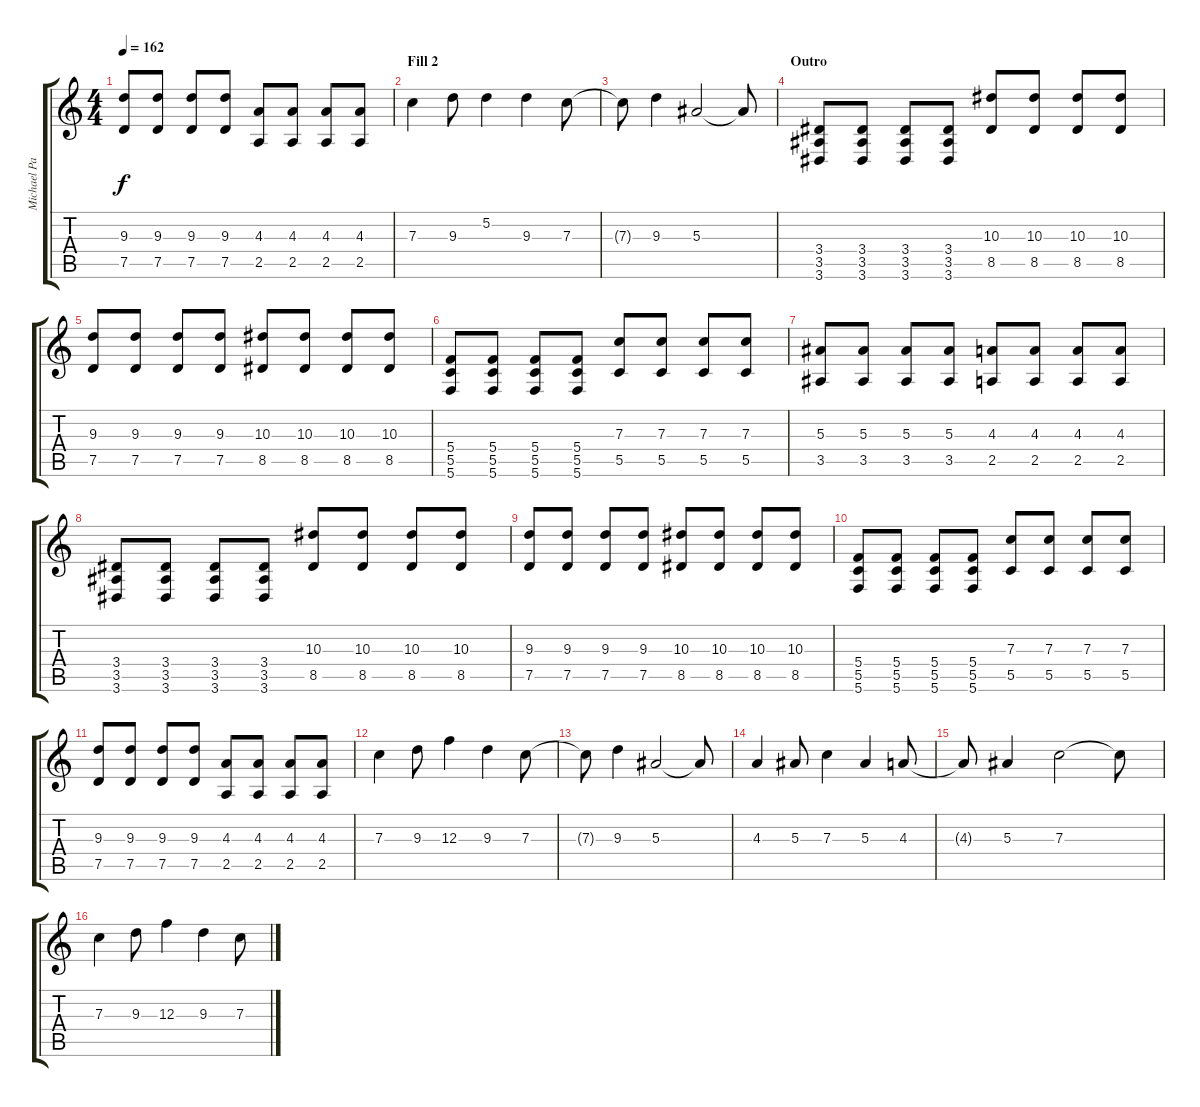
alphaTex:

\track ("Michael Padget" "Michael Pa") {instrument distortionguitar}
\staff {score tabs}
\tuning (D4 A3 F3 C3 G2 C2) {hide}
\ts (4 4)
\tempo 162
\clef g2
\ks c
(9.3 7.5).8{dy f} (9.3 7.5).8 (9.3 7.5).8 (9.3 7.5).8 (4.3 2.5).8 (4.3 2.5).8 (4.3 2.5).8 (4.3 2.5).8 |
\section ("" "Fill 2")
7.3.4 9.3.8 5.2.4 9.3.4 7.3.8 |
7.3{t}.8 9.3.4 5.3.2 5.3{t}.8 |
\section ("" "Outro")
(3.4 3.5 3.6).8 (3.4 3.5 3.6).8 (3.4 3.5 3.6).8 (3.4 3.5 3.6).8 (10.3 8.5).8 (10.3 8.5).8 (10.3 8.5).8 (10.3 8.5).8 |
(9.3 7.5).8 (9.3 7.5).8 (9.3 7.5).8 (9.3 7.5).8 (10.3 8.5).8 (10.3 8.5).8 (10.3 8.5).8 (10.3 8.5).8 |
(5.4 5.5 5.6).8 (5.4 5.5 5.6).8 (5.4 5.5 5.6).8 (5.4 5.5 5.6).8 (7.3 5.5).8 (7.3 5.5).8 (7.3 5.5).8 (7.3 5.5).8 |
(5.3 3.5).8 (5.3 3.5).8 (5.3 3.5).8 (5.3 3.5).8 (4.3 2.5).8 (4.3 2.5).8 (4.3 2.5).8 (4.3 2.5).8 |
(3.4 3.5 3.6).8 (3.4 3.5 3.6).8 (3.4 3.5 3.6).8 (3.4 3.5 3.6).8 (10.3 8.5).8 (10.3 8.5).8 (10.3 8.5).8 (10.3 8.5).8 |
(9.3 7.5).8 (9.3 7.5).8 (9.3 7.5).8 (9.3 7.5).8 (10.3 8.5).8 (10.3 8.5).8 (10.3 8.5).8 (10.3 8.5).8 |
(5.4 5.5 5.6).8 (5.4 5.5 5.6).8 (5.4 5.5 5.6).8 (5.4 5.5 5.6).8 (7.3 5.5).8 (7.3 5.5).8 (7.3 5.5).8 (7.3 5.5).8 |
(9.3 7.5).8 (9.3 7.5).8 (9.3 7.5).8 (9.3 7.5).8 (4.3 2.5).8 (4.3 2.5).8 (4.3 2.5).8 (4.3 2.5).8 |
7.3.4 9.3.8 12.3.4 9.3.4 7.3.8 |
7.3{t}.8 9.3.4 5.3.2 5.3{t}.8 |
4.3.4 5.3.8 7.3.4 5.3.4 4.3.8 |
4.3{t}.8 5.3.4 7.3.2 7.3{t}.8 |
7.3.4 9.3.8 12.3.4 9.3.4 7.3.8
